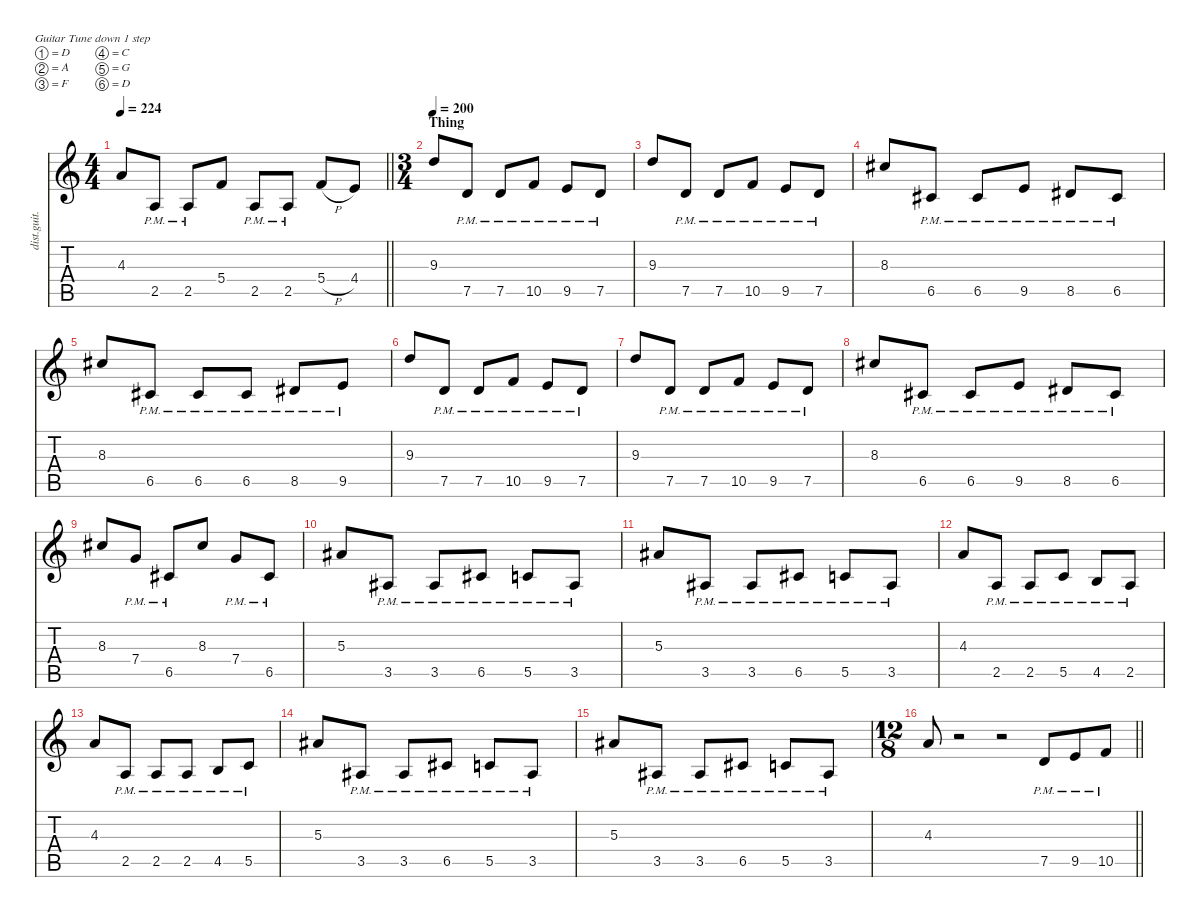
\defaultSystemsLayout 4
\hideDynamics
\bracketExtendMode nobrackets
\otherSystemsTrackNameOrientation horizontal
\track ("Right Guitar" "dist.guit.") {instrument distortionguitar}
\staff {score tabs}
\tuning (D4 A3 F3 C3 G2 D2)
\ts (4 4)
\tempo 224
\clef g2
\barLineRight lightlight
\ks c
4.3.8{dy f beam Up} 2.5{pm}.8{beam Up} 2.5{pm}.8{beam Up} 5.4.8{beam Up} 2.5{pm}.8{beam Up} 2.5{pm}.8{beam Up} 5.4{h}.8{beam Up} 4.4.8{beam Up} |
\ts (3 4)
\beaming (8 2 2 2)
\section ("" "Thing")
\tempo 200
9.3.8{beam Up} 7.5{pm}.8{beam Up} 7.5{pm}.8{beam Up} 10.5{pm}.8{beam Up} 9.5{pm}.8{beam Up} 7.5{pm}.8{beam Up} |
9.3.8{beam Up} 7.5{pm}.8{beam Up} 7.5{pm}.8{beam Up} 10.5{pm}.8{beam Up} 9.5{pm}.8{beam Up} 7.5{pm}.8{beam Up} |
8.3{acc #}.8{beam Up} 6.5{pm acc #}.8{beam Up} 6.5{pm acc #}.8{beam Up} 9.5{pm}.8{beam Up} 8.5{pm acc #}.8{beam Up} 6.5{pm acc #}.8{beam Up} |
8.3{acc #}.8{beam Up} 6.5{pm acc #}.8{beam Up} 6.5{pm acc #}.8{beam Up} 6.5{pm acc #}.8{beam Up} 8.5{pm acc #}.8{beam Up} 9.5{pm}.8{beam Up} |
9.3.8{beam Up} 7.5{pm}.8{beam Up} 7.5{pm}.8{beam Up} 10.5{pm}.8{beam Up} 9.5{pm}.8{beam Up} 7.5{pm}.8{beam Up} |
9.3.8{beam Up} 7.5{pm}.8{beam Up} 7.5{pm}.8{beam Up} 10.5{pm}.8{beam Up} 9.5{pm}.8{beam Up} 7.5{pm}.8{beam Up} |
8.3{acc #}.8{beam Up} 6.5{pm acc #}.8{beam Up} 6.5{pm acc #}.8{beam Up} 9.5{pm}.8{beam Up} 8.5{pm acc #}.8{beam Up} 6.5{pm acc #}.8{beam Up} |
8.3{acc #}.8{beam Up} 7.4{pm}.8{beam Up} 6.5{pm acc #}.8{beam Up} 8.3{acc #}.8{beam Up} 7.4{pm}.8{beam Up} 6.5{pm acc #}.8{beam Up} |
5.3{acc #}.8{beam Up} 3.5{pm acc #}.8{beam Up} 3.5{pm acc #}.8{beam Up} 6.5{pm acc #}.8{beam Up} 5.5{pm}.8{beam Up} 3.5{pm acc #}.8{beam Up} |
5.3{acc #}.8{beam Up} 3.5{pm acc #}.8{beam Up} 3.5{pm acc #}.8{beam Up} 6.5{pm acc #}.8{beam Up} 5.5{pm}.8{beam Up} 3.5{pm acc #}.8{beam Up} |
4.3.8{beam Up} 2.5{pm}.8{beam Up} 2.5{pm}.8{beam Up} 5.5{pm}.8{beam Up} 4.5{pm}.8{beam Up} 2.5{pm}.8{beam Up} |
4.3.8{beam Up} 2.5{pm}.8{beam Up} 2.5{pm}.8{beam Up} 2.5{pm}.8{beam Up} 4.5{pm}.8{beam Up} 5.5{pm}.8{beam Up} |
5.3{acc #}.8{beam Up} 3.5{pm acc #}.8{beam Up} 3.5{pm acc #}.8{beam Up} 6.5{pm acc #}.8{beam Up} 5.5{pm}.8{beam Up} 3.5{pm acc #}.8{beam Up} |
5.3{acc #}.8{beam Up} 3.5{pm acc #}.8{beam Up} 3.5{pm acc #}.8{beam Up} 6.5{pm acc #}.8{beam Up} 5.5{pm}.8{beam Up} 3.5{pm acc #}.8{beam Up} |
\ts (12 8)
\beaming (8 3 3 3 3)
\barLineRight lightlight
4.3.8{beam Up} r.2{beam Up} r.2{beam Up} 7.5{pm}.8{beam Up} 9.5{pm}.8{beam Up} 10.5{pm}.8{beam Up}
